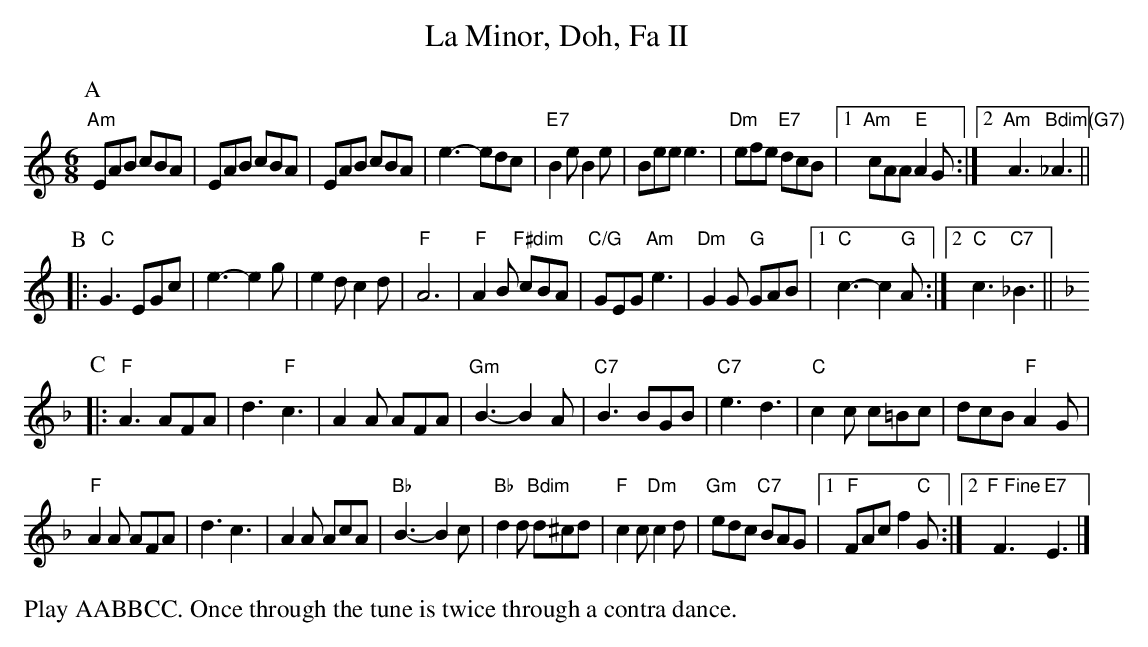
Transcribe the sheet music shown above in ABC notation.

X:1
T: La Minor, Doh, Fa II
M: 6/8
L: 1/8
K: Am
P: A
"Am"EAB cBA | EAB cBA | EAB cBA | e3-edc |\
"E7"B2e B2e | Bee e3 | "Dm"efe "E7"dcB |1 "Am"cAA "E"A2G:|2 "Am"A3 "Bdim(G7)"_A3 ||
K: C
P: B
|: "C"G3 EGc | e3-e2 g | e2d c2d | "F"A6 |\
"F" A2B "F#dim"cBA | "C/G"GEG "Am"e3 | "Dm"G2G "G"GAB |1 "C"c3-c2 "G"A :|2 "C"c3 "C7"_B3||
K: F
P: C
|: "F" A3 AFA | d3 "F"c3 | A2A AFA| "Gm" B3-B2 A |\
"C7" B3 BGB | "C7"e3 d3 | "C"c2c c=Bc | dcB "F"A2G |
"F" A2A AFA | d3 c3 | A2A AcA | "Bb"B3-B2 c |\
"Bb" d2d "Bdim"d^cd | "F "c2c "Dm"c2d | "Gm"edc "C7" BAG |1"F"FAc f2 "C" G :|2"F Fine" F3 "E7"E3 |]
